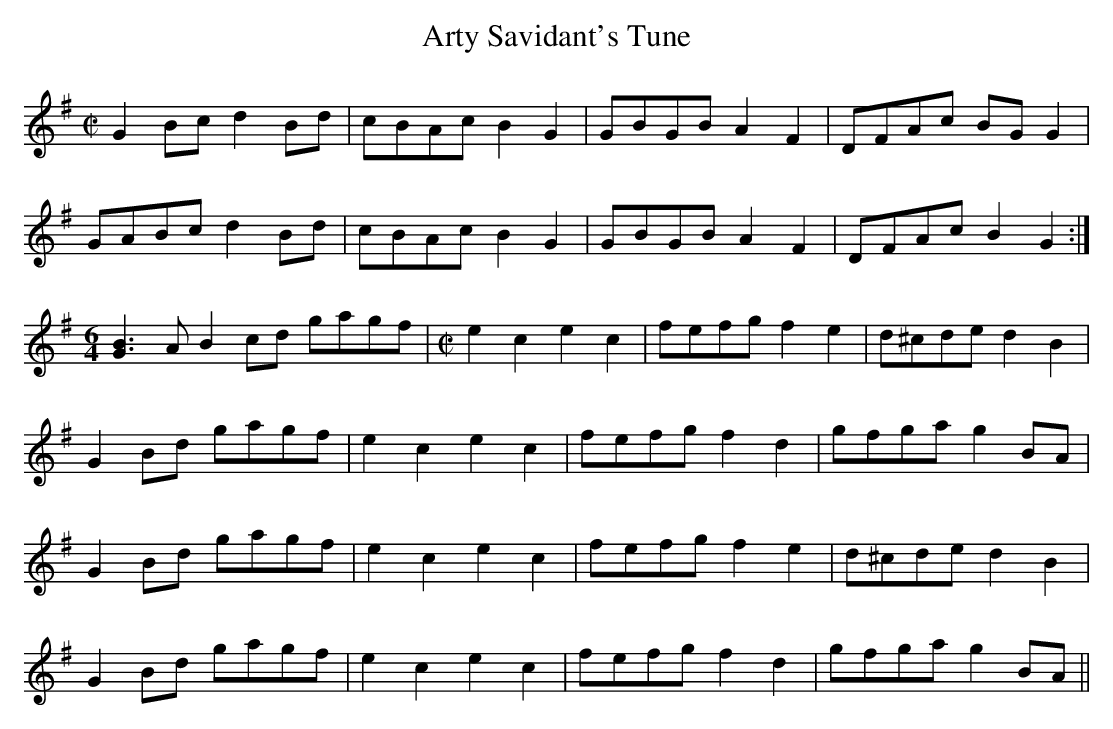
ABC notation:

X:1
T:Arty Savidant's Tune
M:C|
L:1/8
K:G
G2Bc d2 Bd|cBAc B2G2|GBGB A2F2|DFAc BGG2|
GABc d2Bd|cBAc B2G2|GBGB A2F2|DFAc B2G2:|
[M:6/4][G3B3]AB2 cd gagf|[M:C|]e2c2 e2c2| fefg  f2e2 | d^cde d2B2|
G2Bd gagf| e2c2 e2c2| fefg  f2d2 | gfga g2BA|
G2Bd gagf| e2c2 e2c2| fefg  f2e2 | d^cde d2B2|
G2Bd gagf| e2c2 e2c2| fefg  f2d2 | gfga g2BA||
